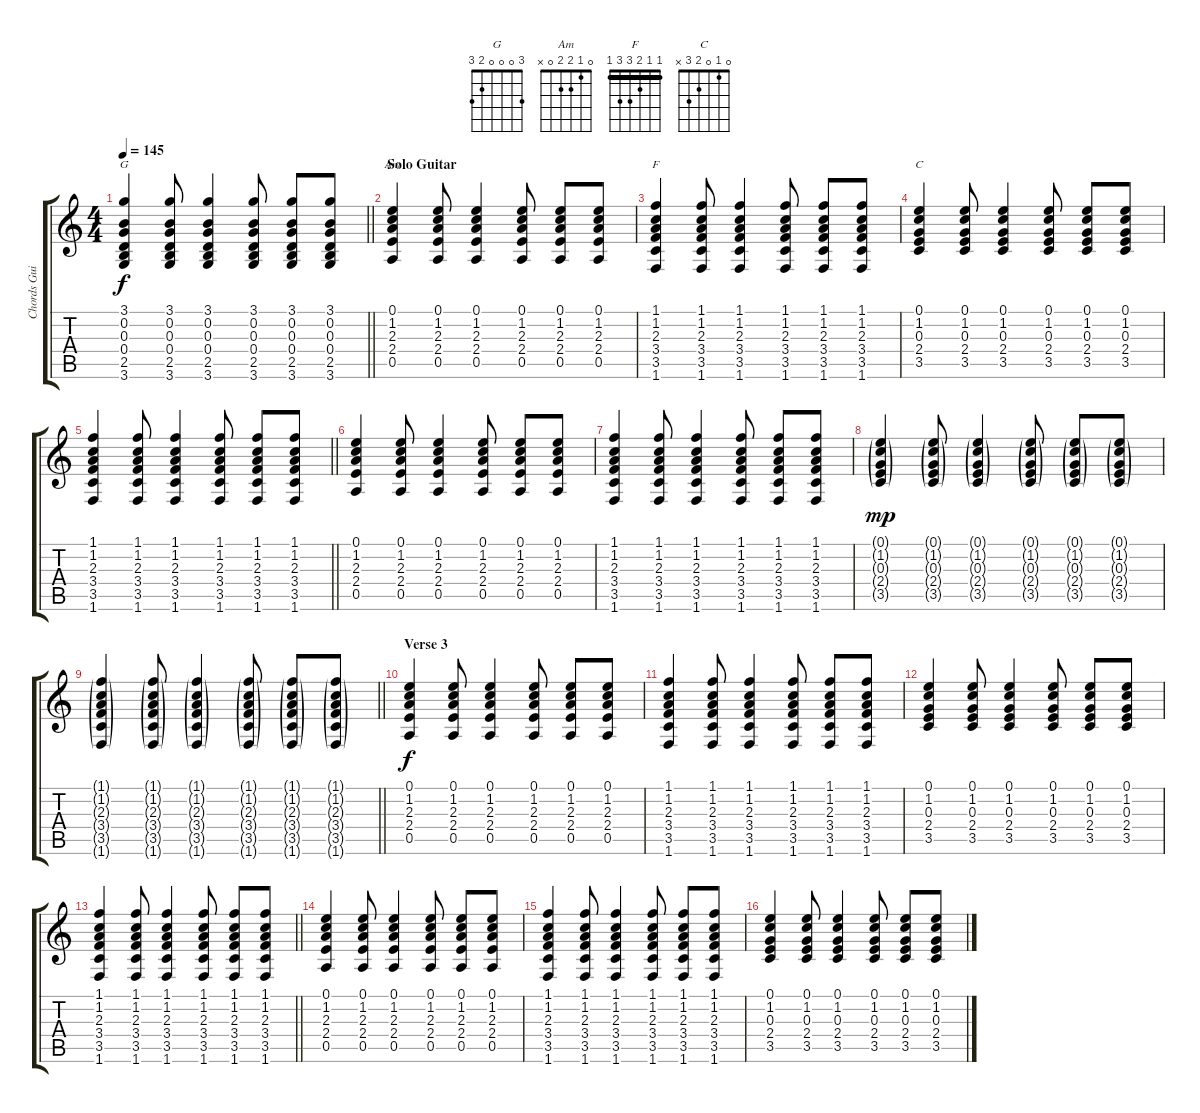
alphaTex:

\track ("Chords Guitar" "Chords Gui") {instrument acousticguitarsteel}
\staff {score tabs}
\tuning (E4 B3 G3 D3 A2 E2) {hide}
\chord ("G" 3 0 0 0 2 3)
\chord ("Am" 0 1 2 2 0 x)
\chord ("F" 1 1 2 3 3 1) {barre 1}
\chord ("C" 0 1 0 2 3 x)
\ts (4 4)
\tempo 145
\clef g2
\barLineRight lightlight
\ks c
(3.1 0.2 0.3 0.4 2.5 3.6).4{ch "G" dy f} (3.1 0.2 0.3 0.4 2.5 3.6).8 (3.1 0.2 0.3 0.4 2.5 3.6).4 (3.1 0.2 0.3 0.4 2.5 3.6).8 (3.1 0.2 0.3 0.4 2.5 3.6).8 (3.1 0.2 0.3 0.4 2.5 3.6).8 |
\section ("" "Solo Guitar")
(0.1 1.2 2.3 2.4 0.5).4{ch "Am"} (0.1 1.2 2.3 2.4 0.5).8 (0.1 1.2 2.3 2.4 0.5).4 (0.1 1.2 2.3 2.4 0.5).8 (0.1 1.2 2.3 2.4 0.5).8 (0.1 1.2 2.3 2.4 0.5).8 |
(1.1 1.2 2.3 3.4 3.5 1.6).4{ch "F"} (1.1 1.2 2.3 3.4 3.5 1.6).8 (1.1 1.2 2.3 3.4 3.5 1.6).4 (1.1 1.2 2.3 3.4 3.5 1.6).8 (1.1 1.2 2.3 3.4 3.5 1.6).8 (1.1 1.2 2.3 3.4 3.5 1.6).8 |
(0.1 1.2 0.3 2.4 3.5).4{ch "C"} (0.1 1.2 0.3 2.4 3.5).8 (0.1 1.2 0.3 2.4 3.5).4 (0.1 1.2 0.3 2.4 3.5).8 (0.1 1.2 0.3 2.4 3.5).8 (0.1 1.2 0.3 2.4 3.5).8 |
\barLineRight lightlight
(1.1 1.2 2.3 3.4 3.5 1.6).4 (1.1 1.2 2.3 3.4 3.5 1.6).8 (1.1 1.2 2.3 3.4 3.5 1.6).4 (1.1 1.2 2.3 3.4 3.5 1.6).8 (1.1 1.2 2.3 3.4 3.5 1.6).8 (1.1 1.2 2.3 3.4 3.5 1.6).8 |
(0.1 1.2 2.3 2.4 0.5).4 (0.1 1.2 2.3 2.4 0.5).8 (0.1 1.2 2.3 2.4 0.5).4 (0.1 1.2 2.3 2.4 0.5).8 (0.1 1.2 2.3 2.4 0.5).8 (0.1 1.2 2.3 2.4 0.5).8 |
(1.1 1.2 2.3 3.4 3.5 1.6).4 (1.1 1.2 2.3 3.4 3.5 1.6).8 (1.1 1.2 2.3 3.4 3.5 1.6).4 (1.1 1.2 2.3 3.4 3.5 1.6).8 (1.1 1.2 2.3 3.4 3.5 1.6).8 (1.1 1.2 2.3 3.4 3.5 1.6).8 |
(0.1{g} 1.2{g} 0.3{g} 2.4{g} 3.5{g}).4{dy mp} (0.1{g} 1.2{g} 0.3{g} 2.4{g} 3.5{g}).8 (0.1{g} 1.2{g} 0.3{g} 2.4{g} 3.5{g}).4 (0.1{g} 1.2{g} 0.3{g} 2.4{g} 3.5{g}).8 (0.1{g} 1.2{g} 0.3{g} 2.4{g} 3.5{g}).8 (0.1{g} 1.2{g} 0.3{g} 2.4{g} 3.5{g}).8 |
\barLineRight lightlight
(1.1{g} 1.2{g} 2.3{g} 3.4{g} 3.5{g} 1.6{g}).4 (1.1{g} 1.2{g} 2.3{g} 3.4{g} 3.5{g} 1.6{g}).8 (1.1{g} 1.2{g} 2.3{g} 3.4{g} 3.5{g} 1.6{g}).4 (1.1{g} 1.2{g} 2.3{g} 3.4{g} 3.5{g} 1.6{g}).8 (1.1{g} 1.2{g} 2.3{g} 3.4{g} 3.5{g} 1.6{g}).8 (1.1{g} 1.2{g} 2.3{g} 3.4{g} 3.5{g} 1.6{g}).8 |
\section ("" "Verse 3")
(0.1 1.2 2.3 2.4 0.5).4{dy f} (0.1 1.2 2.3 2.4 0.5).8 (0.1 1.2 2.3 2.4 0.5).4 (0.1 1.2 2.3 2.4 0.5).8 (0.1 1.2 2.3 2.4 0.5).8 (0.1 1.2 2.3 2.4 0.5).8 |
(1.1 1.2 2.3 3.4 3.5 1.6).4 (1.1 1.2 2.3 3.4 3.5 1.6).8 (1.1 1.2 2.3 3.4 3.5 1.6).4 (1.1 1.2 2.3 3.4 3.5 1.6).8 (1.1 1.2 2.3 3.4 3.5 1.6).8 (1.1 1.2 2.3 3.4 3.5 1.6).8 |
(0.1 1.2 0.3 2.4 3.5).4 (0.1 1.2 0.3 2.4 3.5).8 (0.1 1.2 0.3 2.4 3.5).4 (0.1 1.2 0.3 2.4 3.5).8 (0.1 1.2 0.3 2.4 3.5).8 (0.1 1.2 0.3 2.4 3.5).8 |
\barLineRight lightlight
(1.1 1.2 2.3 3.4 3.5 1.6).4 (1.1 1.2 2.3 3.4 3.5 1.6).8 (1.1 1.2 2.3 3.4 3.5 1.6).4 (1.1 1.2 2.3 3.4 3.5 1.6).8 (1.1 1.2 2.3 3.4 3.5 1.6).8 (1.1 1.2 2.3 3.4 3.5 1.6).8 |
(0.1 1.2 2.3 2.4 0.5).4 (0.1 1.2 2.3 2.4 0.5).8 (0.1 1.2 2.3 2.4 0.5).4 (0.1 1.2 2.3 2.4 0.5).8 (0.1 1.2 2.3 2.4 0.5).8 (0.1 1.2 2.3 2.4 0.5).8 |
(1.1 1.2 2.3 3.4 3.5 1.6).4 (1.1 1.2 2.3 3.4 3.5 1.6).8 (1.1 1.2 2.3 3.4 3.5 1.6).4 (1.1 1.2 2.3 3.4 3.5 1.6).8 (1.1 1.2 2.3 3.4 3.5 1.6).8 (1.1 1.2 2.3 3.4 3.5 1.6).8 |
(0.1 1.2 0.3 2.4 3.5).4 (0.1 1.2 0.3 2.4 3.5).8 (0.1 1.2 0.3 2.4 3.5).4 (0.1 1.2 0.3 2.4 3.5).8 (0.1 1.2 0.3 2.4 3.5).8 (0.1 1.2 0.3 2.4 3.5).8
